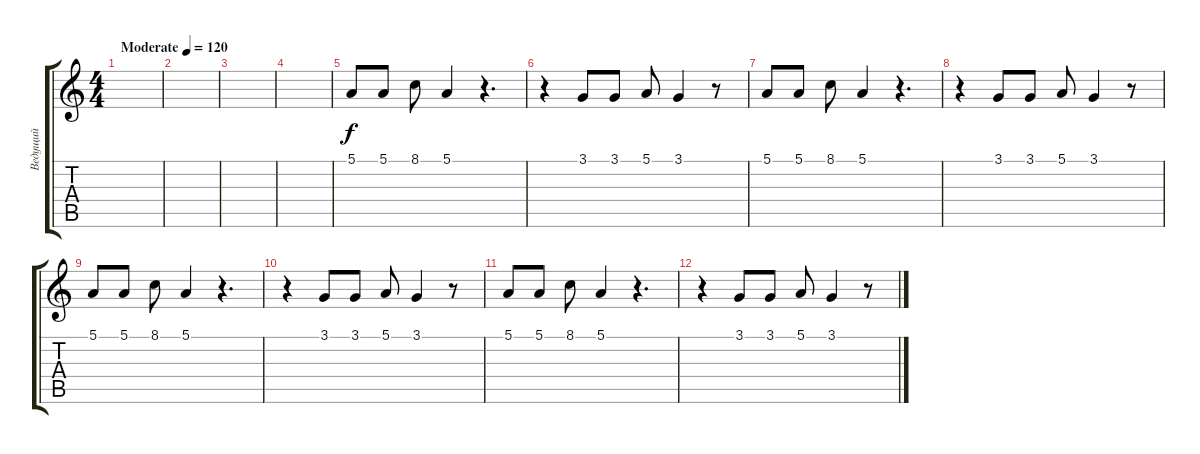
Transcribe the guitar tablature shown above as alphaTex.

\track ("Ведущий" "Ведущий") {instrument vibraphone}
\staff {score tabs}
\tuning (E4 B3 G3 D3 A2 E2) {hide}
\ts (4 4)
\tempo (120 "Moderate")
\clef g2
\ks c
|
|
|
|
5.1.8 5.1.8 8.1.8 5.1.4 r.4{d} |
r.4 3.1.8 3.1.8 5.1.8 3.1.4 r.8 |
5.1.8 5.1.8 8.1.8 5.1.4 r.4{d} |
r.4 3.1.8 3.1.8 5.1.8 3.1.4 r.8 |
5.1.8 5.1.8 8.1.8 5.1.4 r.4{d} |
r.4 3.1.8 3.1.8 5.1.8 3.1.4 r.8 |
5.1.8 5.1.8 8.1.8 5.1.4 r.4{d} |
r.4 3.1.8 3.1.8 5.1.8 3.1.4 r.8
